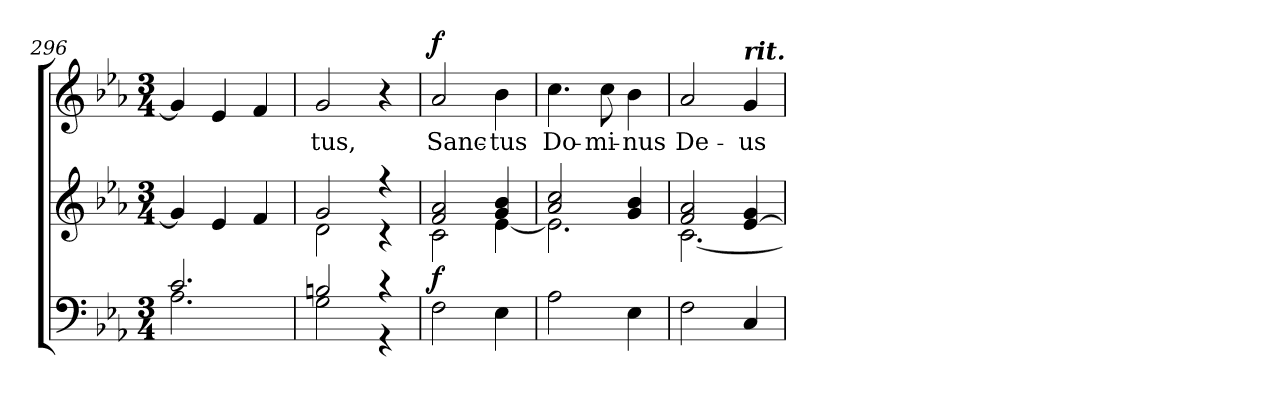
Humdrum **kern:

**kern	**kern	**dynam	**kern	**text	**dynam
*part2	*part2	*part2	*part1	*part1	*part1
*staff3	*staff2	*staff2/3	*staff1	*staff1	*staff1
*clefF4	*clefG2	*	*clefG2	*	*
*	*	*	*ITrd7c12	*	*
*k[b-e-a-]	*k[b-e-a-]	*	*k[b-e-a-]	*	*
*E-:	*E-:	*	*E-:	*	*
*M3/4	*M3/4	*	*M3/4	*	*
=296	=296	=296	=296	=296	=296
*^	*	*	*	*	*
2.c/	2.A-\	4g/]	.	4G/]	.	.
.	.	4e-/	.	4E-/	.	.
.	.	4f/	.	4F/	.	.
=297	=297	=297	=297	=297	=297	=297
*	*	*^	*	*	*	*
!	!	!	!	!	!	!LO:LY:b	!
2Bn/	2G\	2g/	2d\	.	2G/	-tus,	.
4r	4r	4r	4r	.	4r	.	.
!!LO:LB:g=z
=298	=298	=298	=298	=298	=298	=298	=298
!	!	!	!	!LO:DY:b	!	!LO:LY:b	!LO:DY:a
*v	*v	*	*	*	*	*	*
2F\	2f/ 2a-/	2c\	f	2A-/	Sanc-	f
!	!	!	!	!	!LO:LY:b	!
4E-\	4g/ 4b-/	[<4e-\	.	4B-\	-tus	.
=299	=299	=299	=299	=299	=299	=299
!	!	!	!	!	!LO:LY:b	!
2A-\	2a-/ 2cc/	2.e-\]	.	4.c\	Do-	.
!	!	!	!	!	!LO:LY:b	!
.	.	.	.	8c\	-mi-	.
!	!	!	!	!	!LO:LY:b	!
4E-\	4g/ 4b-/	.	.	4B-\	-nus	.
=300	=300	=300	=300	=300	=300	=300
!	!	!	!	!	!LO:LY:b	!
2F\	2f/ 2a-/	[<2.c\	.	2A-/	De-	.
!	!	!	!	!LO:TX:a:Bi:t=rit.	!	!
!	!	!	!	!	!LO:LY:b	!
4C/	[>4e-/ 4g/	.	.	4G/	-us	.
*	*v	*v	*	*	*	*
=	=	=	=	=	=
*-	*-	*-	*-	*-	*-
